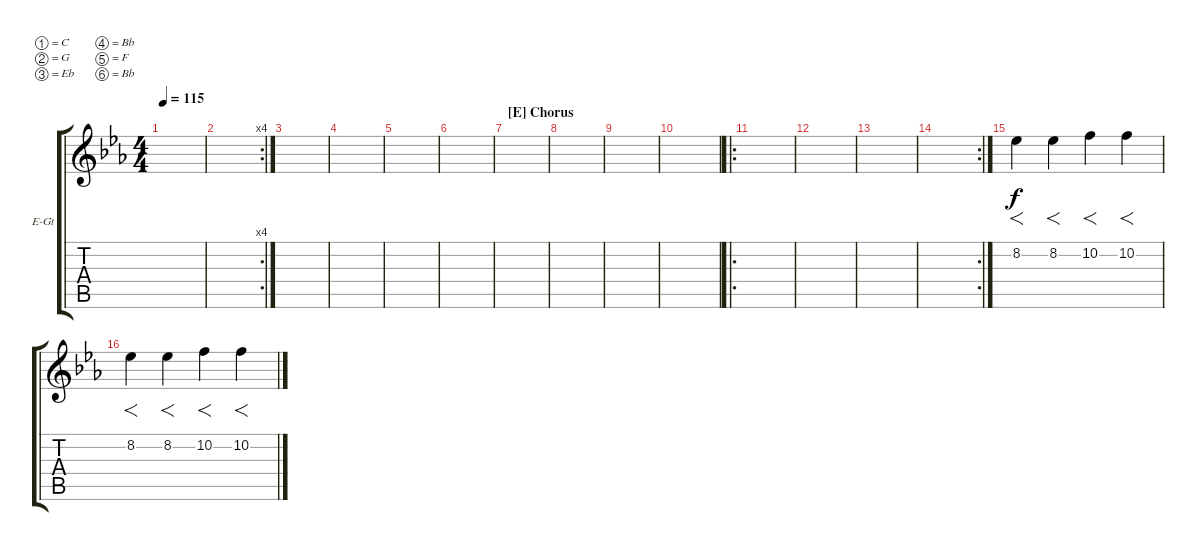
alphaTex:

\bracketExtendMode groupsimilarinstruments
\firstSystemTrackNameOrientation horizontal
\otherSystemsTrackNameOrientation horizontal
\track ("Clean R" "E-Gt") {instrument electricguitarclean}
\staff {score tabs}
\tuning (C4 G3 Eb3 Bb2 F2 Bb1)
\ts (4 4)
\tempo 115
\clef g2
\ks cminor
|
\rc 4
|
|
|
|
|
\section ("E" "Chorus")
|
|
|
|
\ro
|
|
|
\rc 2
|
8.2.4{f} 8.2.4{f} 10.2.4{f} 10.2.4{f} |
8.2.4{f} 8.2.4{f} 10.2.4{f} 10.2.4{f}
